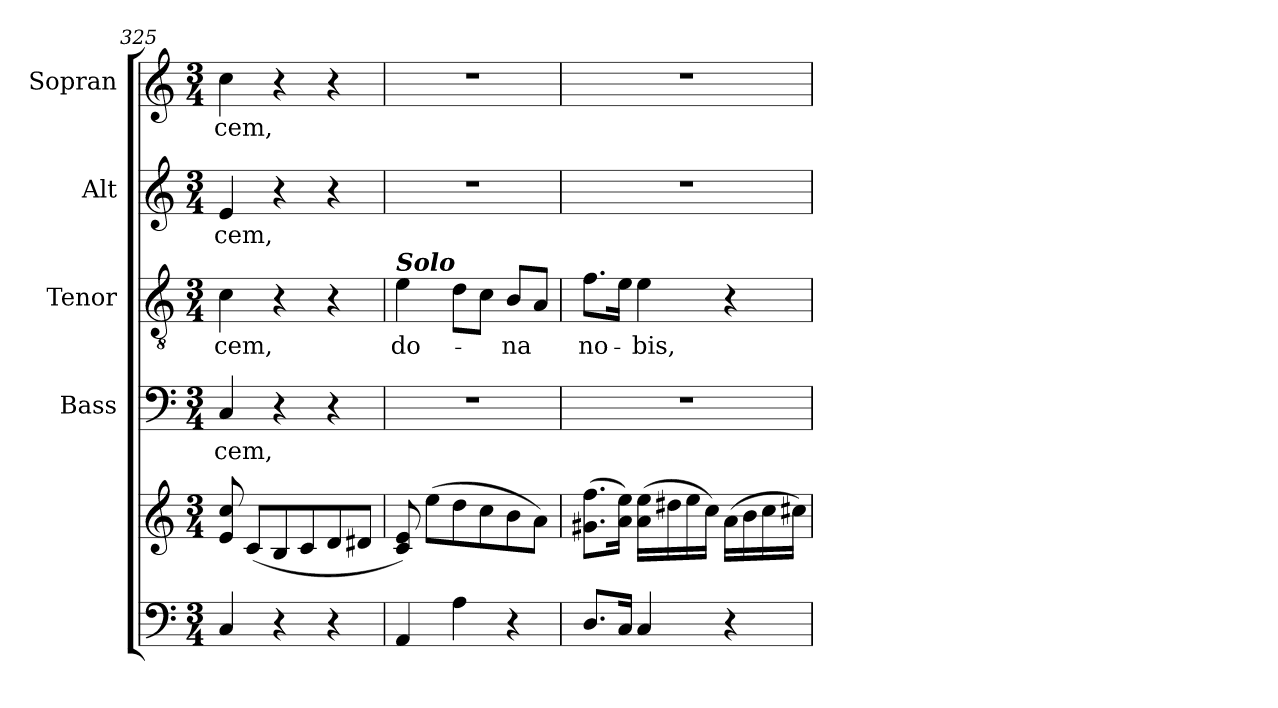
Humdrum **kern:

**kern	**kern	**kern	**text	**kern	**text	**kern	**text	**kern	**text
*part5	*part5	*part4	*part4	*part3	*part3	*part2	*part2	*part1	*part1
*staff6	*staff5	*staff4	*staff4	*staff3	*staff3	*staff2	*staff2	*staff1	*staff1
*	*	*I"Bass	*	*I"Tenor	*	*I"Alt	*	*I"Sopran	*
*	*	*I'B.	*	*I'T.	*	*I'A.	*	*I'S.	*
*clefF4	*clefG2	*clefF4	*	*clefGv2	*	*clefG2	*	*clefG2	*
*k[]	*k[]	*k[]	*	*k[]	*	*k[]	*	*k[]	*
*C:	*C:	*C:	*	*C:	*	*C:	*	*C:	*
*M3/4	*M3/4	*M3/4	*	*M3/4	*	*M3/4	*	*M3/4	*
=325	=325	=325	=325	=325	=325	=325	=325	=325	=325
!	!	!	!LO:LY:b	!	!LO:LY:b	!	!LO:LY:b	!	!LO:LY:b
4C/	8e/ 8cc/	4C/	-cem,	4c\	-cem,	4e/	-cem,	4cc\	-cem,
.	(<8c/L	.	.	.	.	.	.	.	.
4r	8B/	4r	.	4r	.	4r	.	4r	.
.	8c/	.	.	.	.	.	.	.	.
4r	8d/	4r	.	4r	.	4r	.	4r	.
.	8d#X/J	.	.	.	.	.	.	.	.
!!LO:PB:g=z
=326	=326	=326	=326	=326	=326	=326	=326	=326	=326
!	!	!	!	!LO:TX:a:Bi:t=Solo	!	!	!	!	!
!	!	!	!	!	!LO:LY:b	!	!	!	!
4AA/	8c/ 8e/)	2.r	.	4e\	do-	2.r	.	2.r	.
.	(>8ee\L	.	.	.	.	.	.	.	.
4A\	8dd\	.	.	8d\L	.	.	.	.	.
.	8cc\	.	.	8c\J	.	.	.	.	.
!	!	!	!	!	!LO:LY:b	!	!	!	!
4r	8b\	.	.	8B/L	-na	.	.	.	.
.	8a\J)	.	.	8A/J	.	.	.	.	.
=327	=327	=327	=327	=327	=327	=327	=327	=327	=327
!	!	!	!	!	!LO:LY:b	!	!	!	!
8.D/L	(>8.g#X\ 8.ff\L	2.r	.	8.f\L	no-	2.r	.	2.r	.
16C/Jk	16a\ 16ee\Jk)	.	.	16e\Jk	.	.	.	.	.
!	!	!	!	!	!LO:LY:b	!	!	!	!
4C/	(>16a\ 16ee\LL	.	.	4e\	-bis,	.	.	.	.
.	16dd#X\	.	.	.	.	.	.	.	.
.	16ee\	.	.	.	.	.	.	.	.
.	16cc\JJ)	.	.	.	.	.	.	.	.
4r	(>16a\LL	.	.	4r	.	.	.	.	.
.	16b\	.	.	.	.	.	.	.	.
.	16cc\	.	.	.	.	.	.	.	.
.	16cc#X\JJ)	.	.	.	.	.	.	.	.
=	=	=	=	=	=	=	=	=	=
*-	*-	*-	*-	*-	*-	*-	*-	*-	*-
